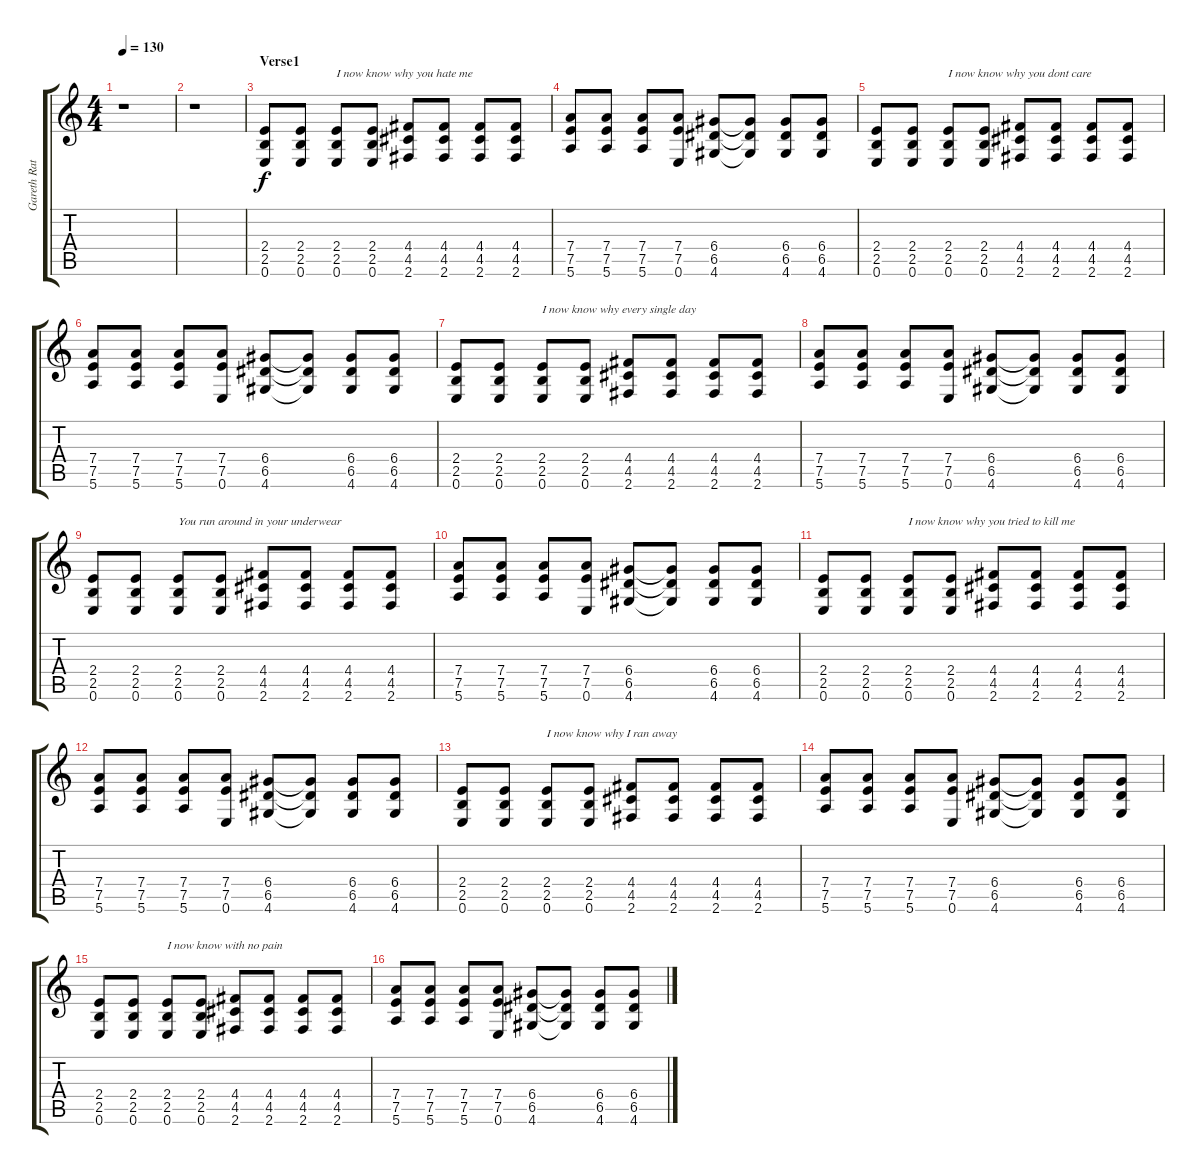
\track ("Gareth Ratcliffe - Intro/Verse" "Gareth Rat") {instrument electricguitarmuted}
\staff {score tabs}
\tuning (E4 B3 G3 D3 A2 E2) {hide}
\ts (4 4)
\tempo 130
\clef g2
\ks c
r.1{dy f} |
r.1 |
\section ("" "Verse1")
(2.4 2.5 0.6).8 (2.4 2.5 0.6).8 (2.4 2.5 0.6).8{txt "I now know why you hate me"} (2.4 2.5 0.6).8 (4.4 4.5 2.6).8 (4.4 4.5 2.6).8 (4.4 4.5 2.6).8 (4.4 4.5 2.6).8 |
(7.4 7.5 5.6).8 (7.4 7.5 5.6).8 (7.4 7.5 5.6).8 (7.4 7.5 0.6).8 (6.4 6.5 4.6).8 (6.4{t} 6.5{t} 4.6{t}).8 (6.4 6.5 4.6).8 (6.4 6.5 4.6).8 |
(2.4 2.5 0.6).8 (2.4 2.5 0.6).8 (2.4 2.5 0.6).8{txt "I now know why you dont care"} (2.4 2.5 0.6).8 (4.4 4.5 2.6).8 (4.4 4.5 2.6).8 (4.4 4.5 2.6).8 (4.4 4.5 2.6).8 |
(7.4 7.5 5.6).8 (7.4 7.5 5.6).8 (7.4 7.5 5.6).8 (7.4 7.5 0.6).8 (6.4 6.5 4.6).8 (6.4{t} 6.5{t} 4.6{t}).8 (6.4 6.5 4.6).8 (6.4 6.5 4.6).8 |
(2.4 2.5 0.6).8 (2.4 2.5 0.6).8 (2.4 2.5 0.6).8{txt "I now know why every single day"} (2.4 2.5 0.6).8 (4.4 4.5 2.6).8 (4.4 4.5 2.6).8 (4.4 4.5 2.6).8 (4.4 4.5 2.6).8 |
(7.4 7.5 5.6).8 (7.4 7.5 5.6).8 (7.4 7.5 5.6).8 (7.4 7.5 0.6).8 (6.4 6.5 4.6).8 (6.4{t} 6.5{t} 4.6{t}).8 (6.4 6.5 4.6).8 (6.4 6.5 4.6).8 |
(2.4 2.5 0.6).8 (2.4 2.5 0.6).8 (2.4 2.5 0.6).8{txt "You run around in your underwear"} (2.4 2.5 0.6).8 (4.4 4.5 2.6).8 (4.4 4.5 2.6).8 (4.4 4.5 2.6).8 (4.4 4.5 2.6).8 |
(7.4 7.5 5.6).8 (7.4 7.5 5.6).8 (7.4 7.5 5.6).8 (7.4 7.5 0.6).8 (6.4 6.5 4.6).8 (6.4{t} 6.5{t} 4.6{t}).8 (6.4 6.5 4.6).8 (6.4 6.5 4.6).8 |
(2.4 2.5 0.6).8 (2.4 2.5 0.6).8 (2.4 2.5 0.6).8{txt "I now know why you tried to kill me"} (2.4 2.5 0.6).8 (4.4 4.5 2.6).8 (4.4 4.5 2.6).8 (4.4 4.5 2.6).8 (4.4 4.5 2.6).8 |
(7.4 7.5 5.6).8 (7.4 7.5 5.6).8 (7.4 7.5 5.6).8 (7.4 7.5 0.6).8 (6.4 6.5 4.6).8 (6.4{t} 6.5{t} 4.6{t}).8 (6.4 6.5 4.6).8 (6.4 6.5 4.6).8 |
(2.4 2.5 0.6).8 (2.4 2.5 0.6).8 (2.4 2.5 0.6).8{txt "I now know why I ran away"} (2.4 2.5 0.6).8 (4.4 4.5 2.6).8 (4.4 4.5 2.6).8 (4.4 4.5 2.6).8 (4.4 4.5 2.6).8 |
(7.4 7.5 5.6).8 (7.4 7.5 5.6).8 (7.4 7.5 5.6).8 (7.4 7.5 0.6).8 (6.4 6.5 4.6).8 (6.4{t} 6.5{t} 4.6{t}).8 (6.4 6.5 4.6).8 (6.4 6.5 4.6).8 |
(2.4 2.5 0.6).8 (2.4 2.5 0.6).8 (2.4 2.5 0.6).8{txt "I now know with no pain"} (2.4 2.5 0.6).8 (4.4 4.5 2.6).8 (4.4 4.5 2.6).8 (4.4 4.5 2.6).8 (4.4 4.5 2.6).8 |
(7.4 7.5 5.6).8 (7.4 7.5 5.6).8 (7.4 7.5 5.6).8 (7.4 7.5 0.6).8 (6.4 6.5 4.6).8 (6.4{t} 6.5{t} 4.6{t}).8 (6.4 6.5 4.6).8 (6.4 6.5 4.6).8
